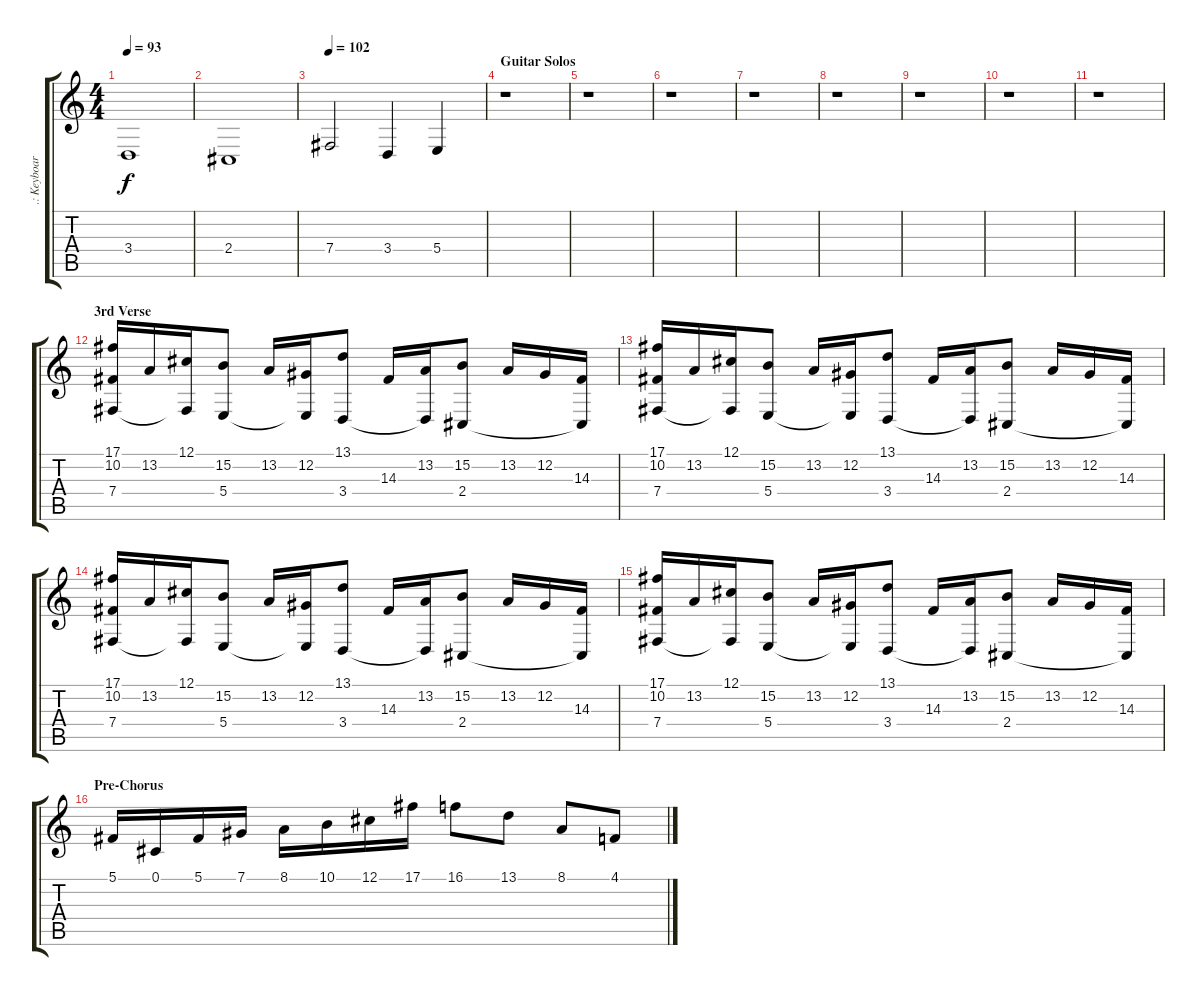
\track (".: Keyboard 3  :." ".: Keyboar") {instrument stringensemble1}
\staff {score tabs}
\tuning (Db4 Ab3 E3 B2 Gb2 Db2) {hide}
\ts (4 4)
\tempo 93
\clef g2
\ks c
3.4.1{dy f} |
2.4.1 |
\tempo 102
7.4.2 3.4.4 5.4.4 |
\section ("" "Guitar Solos")
r.1 |
r.1 |
r.1 |
r.1 |
r.1 |
r.1 |
r.1 |
r.1 |
\section ("" "3rd Verse")
(17.1 10.2 7.4).16 13.2.16 (12.1 7.4{t}).16 (15.2 5.4).8 13.2.16 (12.2 5.4{t}).16 (13.1 3.4).8 14.3.16 (13.2 3.4{t}).16 (15.2 2.4).8 13.2.16 12.2.16 (14.3 2.4{t}).16 |
(17.1 10.2 7.4).16 13.2.16 (12.1 7.4{t}).16 (15.2 5.4).8 13.2.16 (12.2 5.4{t}).16 (13.1 3.4).8 14.3.16 (13.2 3.4{t}).16 (15.2 2.4).8 13.2.16 12.2.16 (14.3 2.4{t}).16 |
(17.1 10.2 7.4).16 13.2.16 (12.1 7.4{t}).16 (15.2 5.4).8 13.2.16 (12.2 5.4{t}).16 (13.1 3.4).8 14.3.16 (13.2 3.4{t}).16 (15.2 2.4).8 13.2.16 12.2.16 (14.3 2.4{t}).16 |
(17.1 10.2 7.4).16 13.2.16 (12.1 7.4{t}).16 (15.2 5.4).8 13.2.16 (12.2 5.4{t}).16 (13.1 3.4).8 14.3.16 (13.2 3.4{t}).16 (15.2 2.4).8 13.2.16 12.2.16 (14.3 2.4{t}).16 |
\section ("" "Pre-Chorus")
5.1.16 0.1.16 5.1.16 7.1.16 8.1.16 10.1.16 12.1.16 17.1.16 16.1.8 13.1.8 8.1.8 4.1.8
